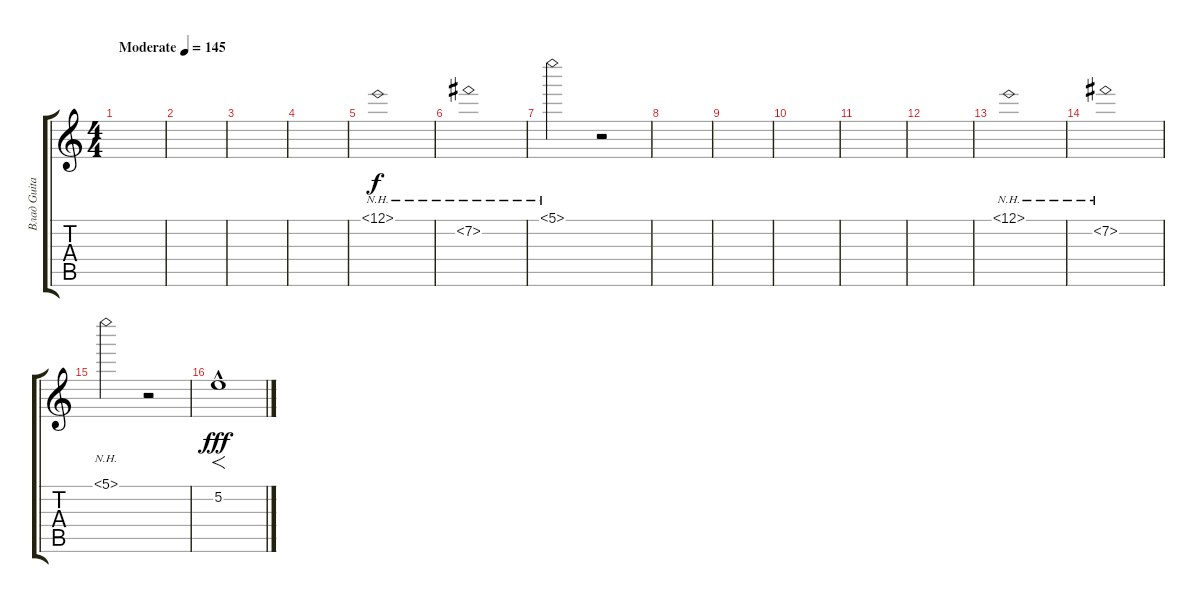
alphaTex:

\track ("Влад Guitar" "Влад Guita") {instrument overdrivenguitar}
\staff {score tabs}
\tuning (E4 B3 G3 D3 A2 E2) {hide}
\ts (4 4)
\tempo (145 "Moderate")
\clef g2
\ks c
|
|
|
|
12.1{nh}.1 |
7.2{nh}.1 |
5.1{nh}.2 r.2 |
|
|
|
|
|
12.1{nh}.1 |
7.2{nh}.1 |
5.1{nh}.2 r.2 |
5.2{hac}.1{f dy fff}
